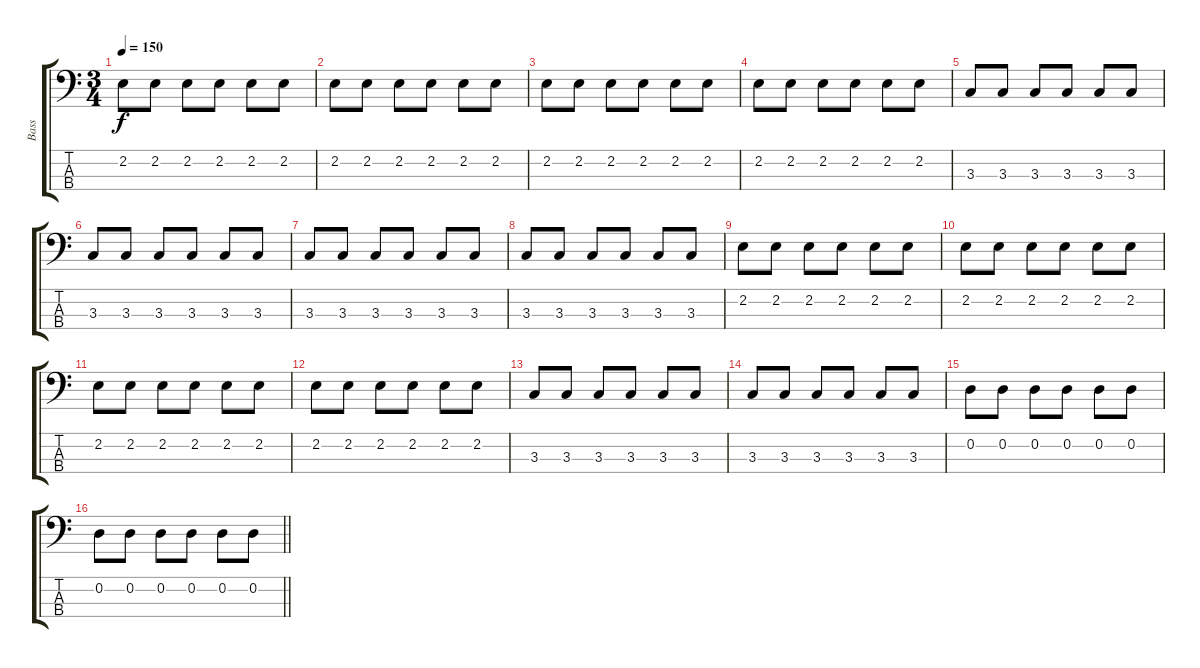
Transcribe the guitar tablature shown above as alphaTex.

\track ("Bass" "Bass") {instrument electricbasspick}
\staff {score tabs}
\tuning (G2 D2 A1 E1) {hide}
\ts (3 4)
\tempo 150
\clef f4
\ks c
2.2.8{dy f} 2.2.8 2.2.8 2.2.8 2.2.8 2.2.8 |
2.2.8 2.2.8 2.2.8 2.2.8 2.2.8 2.2.8 |
2.2.8 2.2.8 2.2.8 2.2.8 2.2.8 2.2.8 |
2.2.8 2.2.8 2.2.8 2.2.8 2.2.8 2.2.8 |
3.3.8 3.3.8 3.3.8 3.3.8 3.3.8 3.3.8 |
3.3.8 3.3.8 3.3.8 3.3.8 3.3.8 3.3.8 |
3.3.8 3.3.8 3.3.8 3.3.8 3.3.8 3.3.8 |
3.3.8 3.3.8 3.3.8 3.3.8 3.3.8 3.3.8 |
2.2.8 2.2.8 2.2.8 2.2.8 2.2.8 2.2.8 |
2.2.8 2.2.8 2.2.8 2.2.8 2.2.8 2.2.8 |
2.2.8 2.2.8 2.2.8 2.2.8 2.2.8 2.2.8 |
2.2.8 2.2.8 2.2.8 2.2.8 2.2.8 2.2.8 |
3.3.8 3.3.8 3.3.8 3.3.8 3.3.8 3.3.8 |
3.3.8 3.3.8 3.3.8 3.3.8 3.3.8 3.3.8 |
0.2.8 0.2.8 0.2.8 0.2.8 0.2.8 0.2.8 |
\barLineRight lightlight
0.2.8 0.2.8 0.2.8 0.2.8 0.2.8 0.2.8
